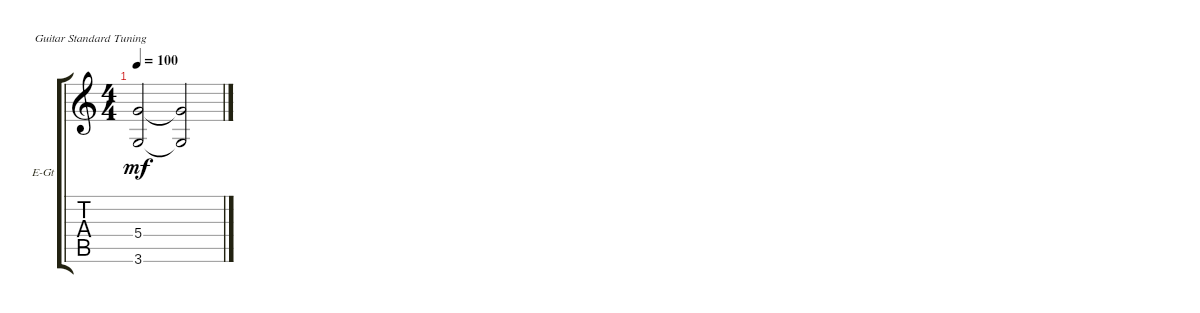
\defaultSystemsLayout 4
\bracketExtendMode groupsimilarinstruments
\firstSystemTrackNameOrientation horizontal
\otherSystemsTrackNameOrientation horizontal
\track ("Electric Guitar" "E-Gt") {instrument overdrivenguitar}
\staff {score tabs}
\tuning (E4 B3 G3 D3 A2 E2)
\ts (4 4)
\tempo 100
\clef g2
\ks c
(3.6{t} 5.4{t}).2{dy mf} (5.4{t} 3.6{t}).2
